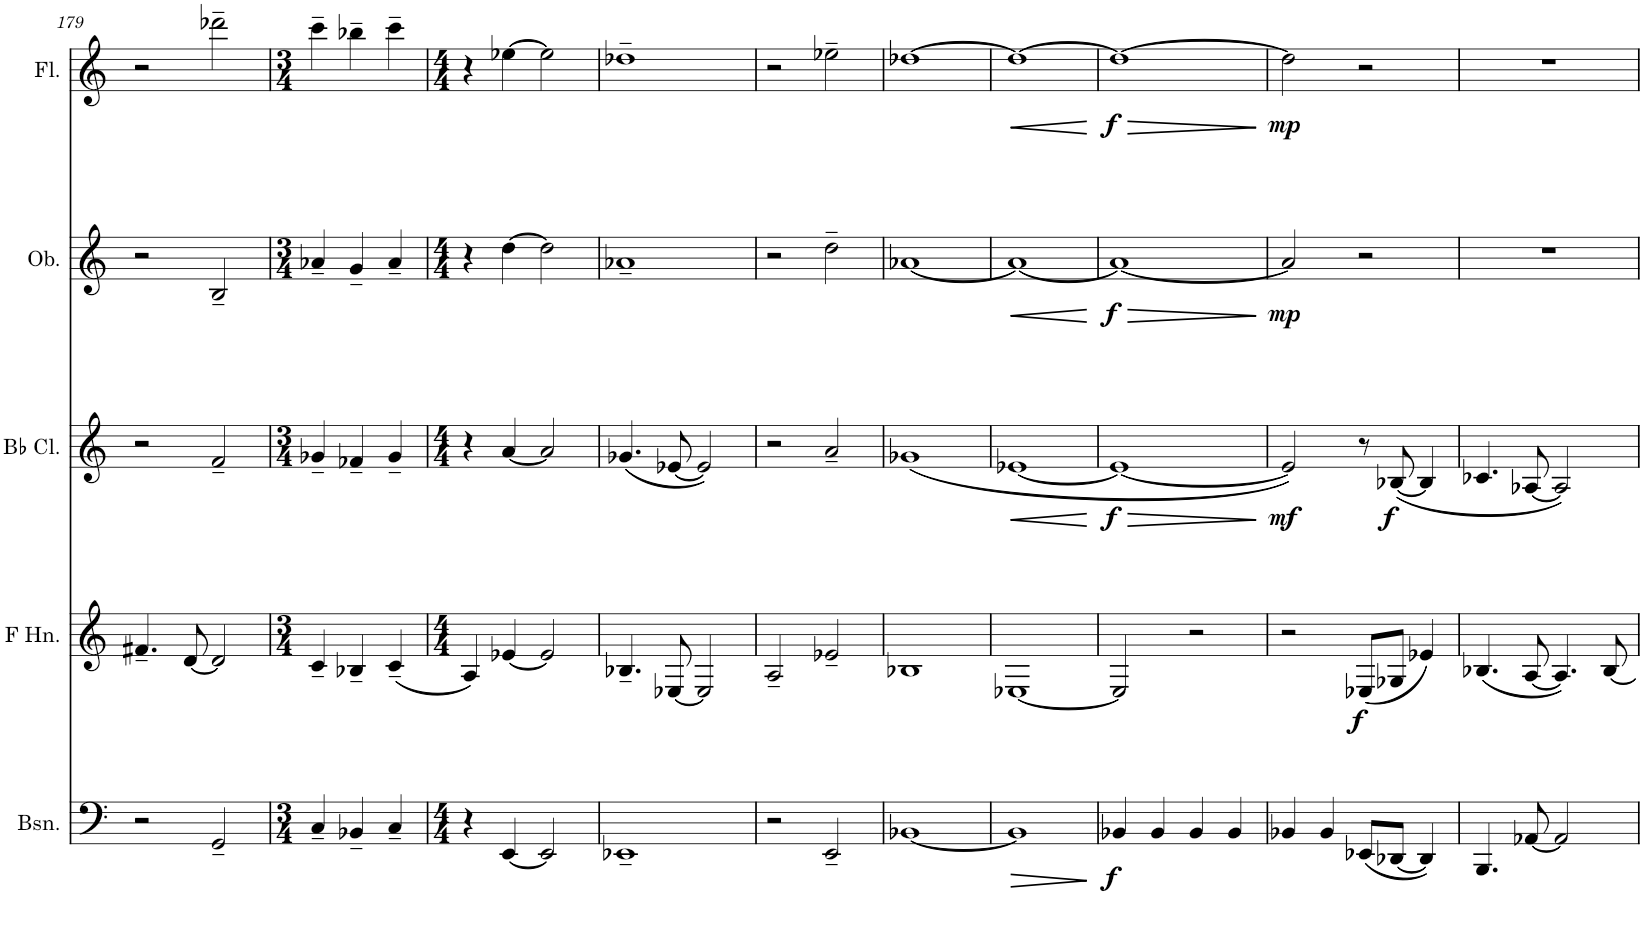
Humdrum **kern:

**kern	**dynam	**kern	**dynam	**kern	**dynam	**kern	**dynam	**kern	**dynam
*part5	*part5	*part4	*part4	*part3	*part3	*part2	*part2	*part1	*part1
*staff5	*staff5	*staff4	*staff4	*staff3	*staff3	*staff2	*staff2	*staff1	*staff1
*I"Bassoon	*	*I"Horn in F	*	*I"Bb Clarinet	*	*I"English Horn	*	*I"Flute	*
*I'Bsn.	*	*	*	*I'Bb Cl.	*	*I'E. Hn.	*	*I'Fl.	*
!!LO:PB:g=z
*clefF4	*	*clefG2	*	*clefG2	*	*clefG2	*	*clefG2	*
*	*	*ITrd4c7	*	*ITrd1c2	*	*ITrd4c7	*	*	*
*k[]	*	*k[]	*	*k[]	*	*k[]	*	*k[]	*
*M4/4	*	*M4/4	*	*M4/4	*	*M4/4	*	*M4/4	*
=179	=179	=179	=179	=179	=179	=179	=179	=179	=179
2r	.	4.f#X~/	.	2r	.	2r	.	2r	.
.	.	[8d/	.	.	.	.	.	.	.
2GG~/	.	2d/]	.	2f~/	.	2B~/	.	2ddd-X~\	.
=180	=180	=180	=180	=180	=180	=180	=180	=180	=180
*M3/4	*	*M3/4	*	*M3/4	*	*M3/4	*	*M3/4	*
4C~/	.	4c~/	.	4g-X~/	.	4a-X~/	.	4ccc~\	.
4BB-X~/	.	4B-X~/	.	4f-X~/	.	4g~/	.	4bb-X~\	.
4C~/	.	(4c~/	.	4g-~/	.	4a-~/	.	4ccc~\	.
=181	=181	=181	=181	=181	=181	=181	=181	=181	=181
*M4/4	*	*M4/4	*	*M4/4	*	*M4/4	*	*M4/4	*
4r	.	4A/)	.	4r	.	4r	.	4r	.
[4EE/	.	[4e-X/	.	[4a/	.	[4dd\	.	[4ee-X\	.
2EE/]	.	2e-/]	.	2a/]	.	2dd\]	.	2ee-\]	.
=182	=182	=182	=182	=182	=182	=182	=182	=182	=182
1EE-X~	.	4.B-X~/	.	(4.g-X/	.	1a-X~	.	1dd-X~	.
.	.	[8E-X/	.	[8e-X/	.	.	.	.	.
.	.	2E-/]	.	2e-/])	.	.	.	.	.
=183	=183	=183	=183	=183	=183	=183	=183	=183	=183
2r	.	2A~/	.	2r	.	2r	.	2r	.
2EE~/	.	2e-X~/	.	2a~/	.	2dd~\	.	2ee-X~\	.
=184	=184	=184	=184	=184	=184	=184	=184	=184	=184
[1BB-X	.	1B-X	.	(1g-X	.	[1a-X	.	[1dd-X	.
=185	=185	=185	=185	=185	=185	=185	=185	=185	=185
!	!	!	!	!	!LO:HP:b	!	!LO:HP:b	!	!LO:HP:b
1BB-]	.	[1E-X	.	[1e-X	<	1a-_	<	1dd-_	<
.	.	.	.	.	.	.	.	.	[
=186	=186	=186	=186	=186	=186	=186	=186	=186	=186
!	!LO:DY:b	!	!	!	!LO:DY:b	!	!LO:DY:b	!	!LO:HP:b
!	!	!	!	!	!	!	!	!	!LO:DY:n=1:b
4BB-X/	f	2E-/]	.	1e-_	f	1a-_	f	1dd-_	> f
4BB-/	.	.	.	.	.	.	.	.	.
4BB-/	.	2r	.	.	.	.	.	.	.
4BB-/	.	.	.	.	.	.	.	.	.
.	.	.	.	.	[	.	[	.	]
=187	=187	=187	=187	=187	=187	=187	=187	=187	=187
!	!	!	!	!	!LO:DY:b	!	!LO:DY:b	!	!LO:DY:b
4BB-X/	.	2r	.	2e-/])	mf	2a-/]	mp	2dd-\]	mp
4BB-/	.	.	.	.	.	.	.	.	.
!	!	!	!LO:DY:b	!	!	!	!	!	!
(8EE-X/L	.	(8E-X/L	f	8r	.	2r	.	2r	.
!	!	!	!	!	!LO:DY:b	!	!	!	!
[8DD-X/J	.	8G-X/J	.	([8B-X/	f	.	.	.	.
4DD-/])	.	4e-X/)	.	4B-/]	.	.	.	.	.
=188	=188	=188	=188	=188	=188	=188	=188	=188	=188
4.BBB/	.	(4.B-X/	.	4.c-X/	.	1r	.	1r	.
[8AA-X/	.	[8A/	.	[8A-X/	.	.	.	.	.
2AA-/]	.	4.A/])	.	2A-/])	.	.	.	.	.
.	.	[8B-/	.	.	.	.	.	.	.
=	=	=	=	=	=	=	=	=	=
*-	*-	*-	*-	*-	*-	*-	*-	*-	*-
